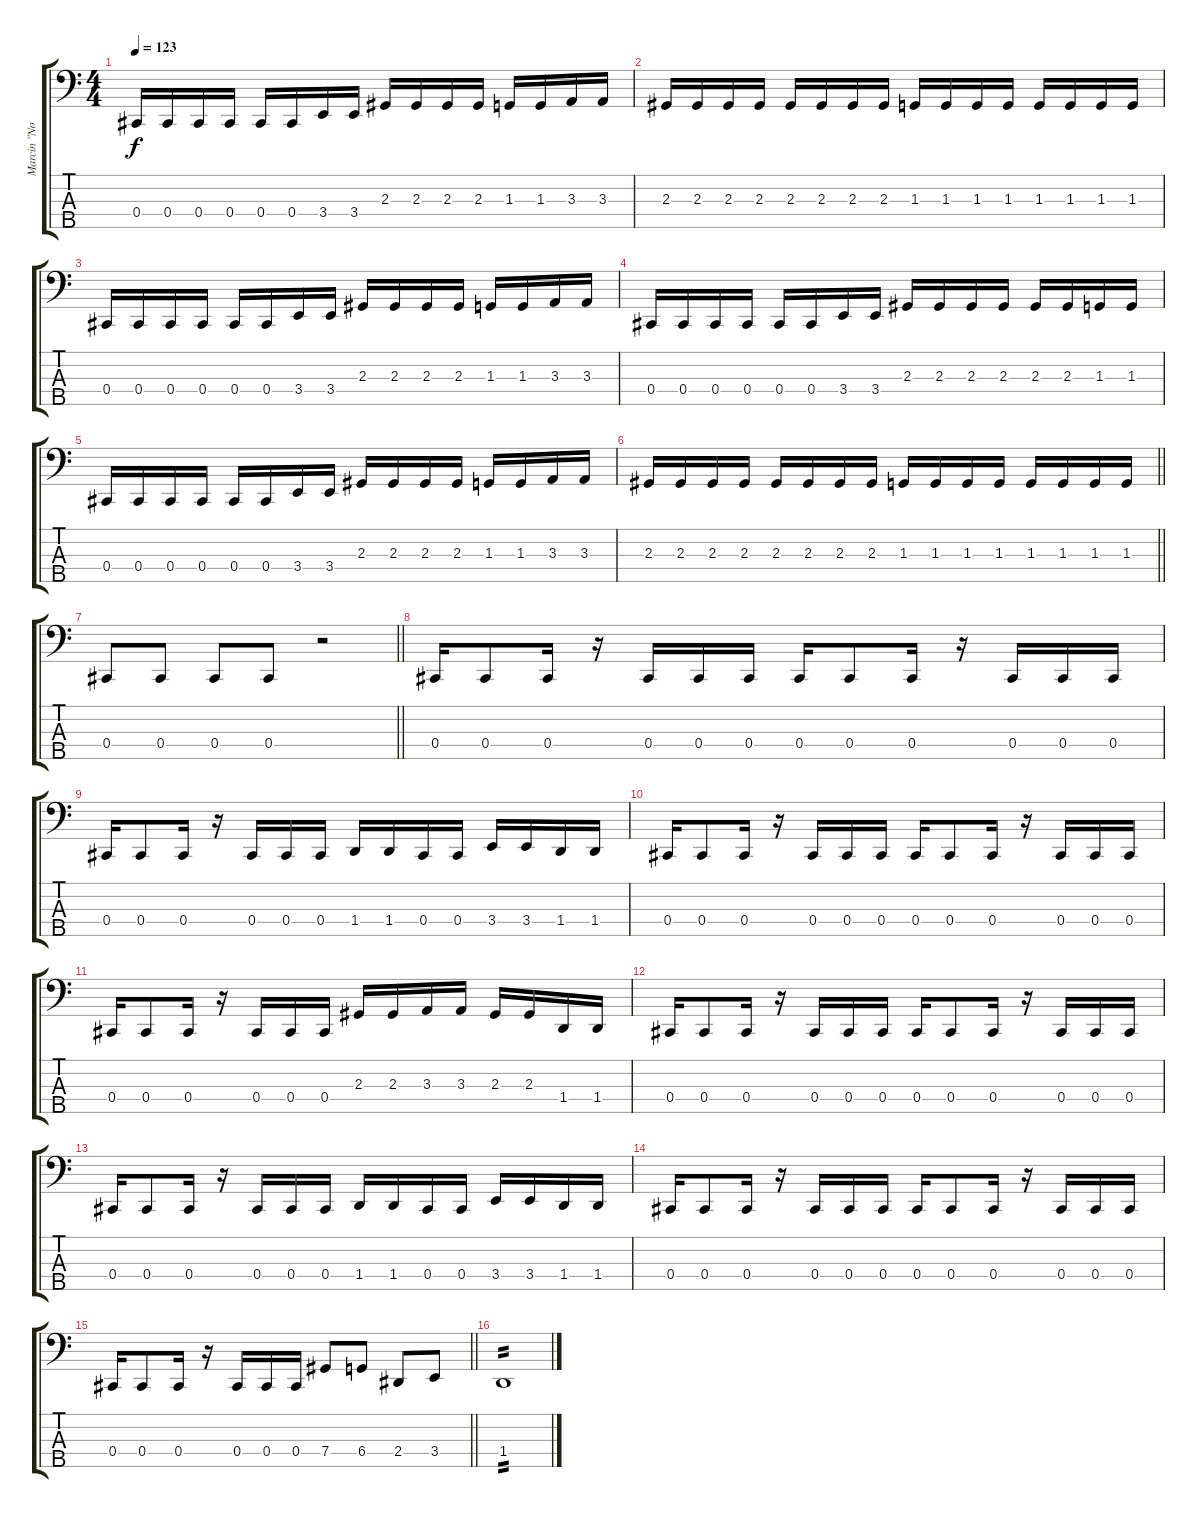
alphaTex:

\track ("Marcin \"Novy\" Nowak " "Marcin \"No") {instrument electricbassfinger}
\staff {score tabs}
\tuning (E2 B1 Gb1 Db1 Ab0) {hide}
\ts (4 4)
\tempo 123
\clef f4
\ks c
0.4.16{dy f} 0.4.16 0.4.16 0.4.16 0.4.16 0.4.16 3.4.16 3.4.16 2.3.16 2.3.16 2.3.16 2.3.16 1.3.16 1.3.16 3.3.16 3.3.16 |
2.3.16 2.3.16 2.3.16 2.3.16 2.3.16 2.3.16 2.3.16 2.3.16 1.3.16 1.3.16 1.3.16 1.3.16 1.3.16 1.3.16 1.3.16 1.3.16 |
0.4.16 0.4.16 0.4.16 0.4.16 0.4.16 0.4.16 3.4.16 3.4.16 2.3.16 2.3.16 2.3.16 2.3.16 1.3.16 1.3.16 3.3.16 3.3.16 |
0.4.16 0.4.16 0.4.16 0.4.16 0.4.16 0.4.16 3.4.16 3.4.16 2.3.16 2.3.16 2.3.16 2.3.16 2.3.16 2.3.16 1.3.16 1.3.16 |
0.4.16 0.4.16 0.4.16 0.4.16 0.4.16 0.4.16 3.4.16 3.4.16 2.3.16 2.3.16 2.3.16 2.3.16 1.3.16 1.3.16 3.3.16 3.3.16 |
\barLineRight lightlight
2.3.16 2.3.16 2.3.16 2.3.16 2.3.16 2.3.16 2.3.16 2.3.16 1.3.16 1.3.16 1.3.16 1.3.16 1.3.16 1.3.16 1.3.16 1.3.16 |
\barLineRight lightlight
0.4.8 0.4.8 0.4.8 0.4.8 r.2 |
0.4.16 0.4.8 0.4.16 r.16 0.4.16 0.4.16 0.4.16 0.4.16 0.4.8 0.4.16 r.16 0.4.16 0.4.16 0.4.16 |
0.4.16 0.4.8 0.4.16 r.16 0.4.16 0.4.16 0.4.16 1.4.16 1.4.16 0.4.16 0.4.16 3.4.16 3.4.16 1.4.16 1.4.16 |
0.4.16 0.4.8 0.4.16 r.16 0.4.16 0.4.16 0.4.16 0.4.16 0.4.8 0.4.16 r.16 0.4.16 0.4.16 0.4.16 |
0.4.16 0.4.8 0.4.16 r.16 0.4.16 0.4.16 0.4.16 2.3.16 2.3.16 3.3.16 3.3.16 2.3.16 2.3.16 1.4.16 1.4.16 |
0.4.16 0.4.8 0.4.16 r.16 0.4.16 0.4.16 0.4.16 0.4.16 0.4.8 0.4.16 r.16 0.4.16 0.4.16 0.4.16 |
0.4.16 0.4.8 0.4.16 r.16 0.4.16 0.4.16 0.4.16 1.4.16 1.4.16 0.4.16 0.4.16 3.4.16 3.4.16 1.4.16 1.4.16 |
0.4.16 0.4.8 0.4.16 r.16 0.4.16 0.4.16 0.4.16 0.4.16 0.4.8 0.4.16 r.16 0.4.16 0.4.16 0.4.16 |
\barLineRight lightlight
0.4.16 0.4.8 0.4.16 r.16 0.4.16 0.4.16 0.4.16 7.4.8 6.4.8 2.4.8 3.4.8 |
1.4.1{tp 2}
